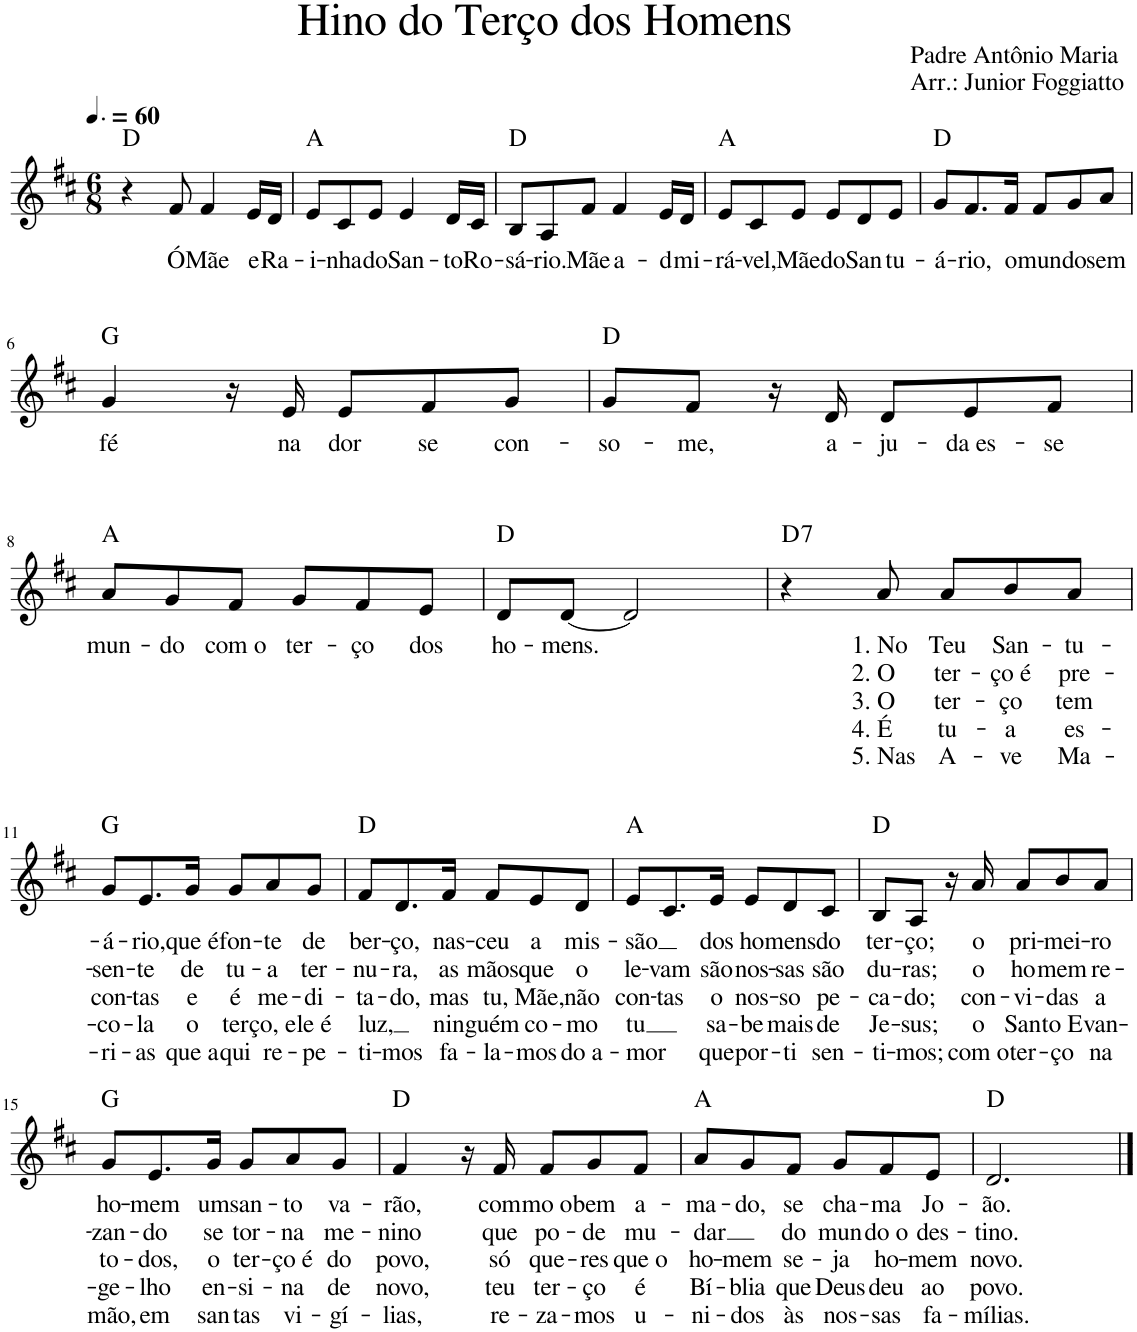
**kern	**text	**text	**text	**text	**text	**harte
*part1	*part1	*part1	*part1	*part1	*part1	*part1
*staff1	*staff1	*staff1	*staff1	*staff1	*staff1	*
*I"Voz	*	*	*	*	*	*
*I'Vo.	*	*	*	*	*	*
!!LO:PB:g=z
*clefG2	*	*	*	*	*	*
*k[f#c#]	*	*	*	*	*	*
*M6/8	*	*	*	*	*	*
*MM90	*	*	*	*	*	*
=1	=1	=1	=1	=1	=1	=1
!LO:TX:a:t=Hino do Terço dos Homens	!	!	!	!	!	!
!LO:TX:a:t=Padre Antônio Maria	!	!	!	!	!	!
!LO:TX:a:t=Arr.&colon; Junior Foggiatto	!	!	!	!	!	!
4r	.	.	.	.	.	D:maj
!	!LO:LY:b	!	!	!	!	!
8f#/	Ó	.	.	.	.	.
!	!LO:LY:b	!	!	!	!	!
4f#/	Mãe	.	.	.	.	.
!	!LO:LY:b	!	!	!	!	!
16e/LL	e	.	.	.	.	.
!	!LO:LY:b	!	!	!	!	!
16d/JJ	Ra-	.	.	.	.	.
=2	=2	=2	=2	=2	=2	=2
!	!LO:LY:b	!	!	!	!	!
8e/L	-i-	.	.	.	.	A:maj
!	!LO:LY:b	!	!	!	!	!
8c#/	-nha	.	.	.	.	.
!	!LO:LY:b	!	!	!	!	!
8e/J	do	.	.	.	.	.
!	!LO:LY:b	!	!	!	!	!
4e/	San-	.	.	.	.	.
!	!LO:LY:b	!	!	!	!	!
16d/LL	-to	.	.	.	.	.
!	!LO:LY:b	!	!	!	!	!
16c#/JJ	Ro-	.	.	.	.	.
=3	=3	=3	=3	=3	=3	=3
!	!LO:LY:b	!	!	!	!	!
8B/L	-sá-	.	.	.	.	D:maj
!	!LO:LY:b	!	!	!	!	!
8A/	-rio.	.	.	.	.	.
!	!LO:LY:b	!	!	!	!	!
8f#/J	Mãe	.	.	.	.	.
!	!LO:LY:b	!	!	!	!	!
4f#/	a-	.	.	.	.	.
!	!LO:LY:b	!	!	!	!	!
16e/LL	-d-	.	.	.	.	.
!	!LO:LY:b	!	!	!	!	!
16d/JJ	-mi-	.	.	.	.	.
=4	=4	=4	=4	=4	=4	=4
!	!LO:LY:b	!	!	!	!	!
8e/L	-rá-	.	.	.	.	A:maj
!	!LO:LY:b	!	!	!	!	!
8c#/	-vel,	.	.	.	.	.
!	!LO:LY:b	!	!	!	!	!
8e/J	Mãe	.	.	.	.	.
!	!LO:LY:b	!	!	!	!	!
8e/L	do	.	.	.	.	.
!	!LO:LY:b	!	!	!	!	!
8d/	San-	.	.	.	.	.
!	!LO:LY:b	!	!	!	!	!
8e/J	-tu-	.	.	.	.	.
=5	=5	=5	=5	=5	=5	=5
!	!LO:LY:b	!	!	!	!	!
8g/L	-á-	.	.	.	.	D:maj
!	!LO:LY:b	!	!	!	!	!
8.f#/	-rio,	.	.	.	.	.
!	!LO:LY:b	!	!	!	!	!
16f#/Jk	o	.	.	.	.	.
!	!LO:LY:b	!	!	!	!	!
8f#/L	mun-	.	.	.	.	.
!	!LO:LY:b	!	!	!	!	!
8g/	-do	.	.	.	.	.
!	!LO:LY:b	!	!	!	!	!
8a/J	sem	.	.	.	.	.
!!LO:LB:g=z
=6	=6	=6	=6	=6	=6	=6
!	!LO:LY:b	!	!	!	!	!
4g/	fé	.	.	.	.	G:maj
16r	.	.	.	.	.	.
!	!LO:LY:b	!	!	!	!	!
16e/	na	.	.	.	.	.
!	!LO:LY:b	!	!	!	!	!
8e/L	dor	.	.	.	.	.
!	!LO:LY:b	!	!	!	!	!
8f#/	se	.	.	.	.	.
!	!LO:LY:b	!	!	!	!	!
8g/J	con-	.	.	.	.	.
=7	=7	=7	=7	=7	=7	=7
!	!LO:LY:b	!	!	!	!	!
8g/L	-so-	.	.	.	.	D:maj
!	!LO:LY:b	!	!	!	!	!
8f#/J	-me,	.	.	.	.	.
16r	.	.	.	.	.	.
!	!LO:LY:b	!	!	!	!	!
16d/	a-	.	.	.	.	.
!	!LO:LY:b	!	!	!	!	!
8d/L	-ju-	.	.	.	.	.
!	!LO:LY:b	!	!	!	!	!
8e/	-da es-	.	.	.	.	.
!	!LO:LY:b	!	!	!	!	!
8f#/J	-se	.	.	.	.	.
!!LO:LB:g=z
=8	=8	=8	=8	=8	=8	=8
!	!LO:LY:b	!	!	!	!	!
8a/L	mun-	.	.	.	.	A:maj
!	!LO:LY:b	!	!	!	!	!
8g/	-do	.	.	.	.	.
!	!LO:LY:b	!	!	!	!	!
8f#/J	com o	.	.	.	.	.
!	!LO:LY:b	!	!	!	!	!
8g/L	ter-	.	.	.	.	.
!	!LO:LY:b	!	!	!	!	!
8f#/	-ço	.	.	.	.	.
!	!LO:LY:b	!	!	!	!	!
8e/J	dos	.	.	.	.	.
=9	=9	=9	=9	=9	=9	=9
!	!LO:LY:b	!	!	!	!	!
8d/L	ho-	.	.	.	.	D:maj
!	!LO:LY:b	!	!	!	!	!
[<8d/J	-mens.	.	.	.	.	.
2d/]	.	.	.	.	.	.
=10	=10	=10	=10	=10	=10	=10
!	!	!	!	!	!	!LO:H:kt=7
4r	.	.	.	.	.	D:7
!	!LO:LY:b	!LO:LY:b	!LO:LY:b	!LO:LY:b	!LO:LY:b	!
8a/	1. No	2. O	3. O	4. É	5. Nas	.
!	!LO:LY:b	!LO:LY:b	!LO:LY:b	!LO:LY:b	!LO:LY:b	!
8a/L	Teu	ter-	ter-	tu-	A-	.
!	!LO:LY:b	!LO:LY:b	!LO:LY:b	!LO:LY:b	!LO:LY:b	!
8b/	San-	-ço é	-ço	-a	-ve	.
!	!LO:LY:b	!LO:LY:b	!LO:LY:b	!LO:LY:b	!LO:LY:b	!
8a/J	-tu-	pre-	tem	es-	Ma-	.
!!LO:LB:g=z
=11	=11	=11	=11	=11	=11	=11
!	!LO:LY:b	!LO:LY:b	!LO:LY:b	!LO:LY:b	!LO:LY:b	!
8g/L	-á-	-sen-	con-	-co-	-ri-	G:maj
!	!LO:LY:b	!LO:LY:b	!LO:LY:b	!LO:LY:b	!LO:LY:b	!
8.e/	-rio,	-te	-tas	-la	-as	.
!	!LO:LY:b	!LO:LY:b	!LO:LY:b	!LO:LY:b	!LO:LY:b	!
16g/Jk	que é	de	e	o	que a-	.
!	!LO:LY:b	!LO:LY:b	!LO:LY:b	!LO:LY:b	!LO:LY:b	!
8g/L	fon-	tu-	é	ter-	-qui	.
!	!LO:LY:b	!LO:LY:b	!LO:LY:b	!LO:LY:b	!LO:LY:b	!
8a/	-te	-a	me-	-ço, e-	re-	.
!	!LO:LY:b	!LO:LY:b	!LO:LY:b	!LO:LY:b	!LO:LY:b	!
8g/J	de	ter-	-di-	-le é	-pe-	.
=12	=12	=12	=12	=12	=12	=12
!	!LO:LY:b	!LO:LY:b	!LO:LY:b	!LO:LY:b	!LO:LY:b	!
8f#/L	ber-	-nu-	-ta-	luz,	-ti-	D:maj
!	!LO:LY:b	!LO:LY:b	!LO:LY:b	!	!LO:LY:b	!
8.d/	-ço,	-ra,	-do,	.	-mos	.
!	!LO:LY:b	!LO:LY:b	!LO:LY:b	!LO:LY:b	!LO:LY:b	!
16f#/Jk	nas-	as	mas	nin-	fa-	.
!	!LO:LY:b	!LO:LY:b	!LO:LY:b	!LO:LY:b	!LO:LY:b	!
8f#/L	-ceu	mãos	tu,	-guém	-la-	.
!	!LO:LY:b	!LO:LY:b	!LO:LY:b	!LO:LY:b	!LO:LY:b	!
8e/	a	que	Mãe,	co-	-mos	.
!	!LO:LY:b	!LO:LY:b	!LO:LY:b	!LO:LY:b	!LO:LY:b	!
8d/J	mis-	o	não	-mo	do a-	.
=13	=13	=13	=13	=13	=13	=13
!	!LO:LY:b	!LO:LY:b	!LO:LY:b	!LO:LY:b	!LO:LY:b	!
8e/L	-são	le-	con-	tu	-mor	A:maj
!	!	!LO:LY:b	!LO:LY:b	!	!	!
8.c#/	.	-vam	-tas	.	.	.
!	!LO:LY:b	!LO:LY:b	!LO:LY:b	!LO:LY:b	!LO:LY:b	!
16e/Jk	dos	são	o	sa-	que	.
!	!LO:LY:b	!LO:LY:b	!LO:LY:b	!LO:LY:b	!LO:LY:b	!
8e/L	ho-	nos-	nos-	-be	por-	.
!	!LO:LY:b	!LO:LY:b	!LO:LY:b	!LO:LY:b	!LO:LY:b	!
8d/	-mens	-sas	-so	mais	-ti	.
!	!LO:LY:b	!LO:LY:b	!LO:LY:b	!LO:LY:b	!LO:LY:b	!
8c#/J	do	são	pe-	de	sen-	.
=14	=14	=14	=14	=14	=14	=14
!	!LO:LY:b	!LO:LY:b	!LO:LY:b	!LO:LY:b	!LO:LY:b	!
8B/L	ter-	du-	-ca-	Je-	-ti-	D:maj
!	!LO:LY:b	!LO:LY:b	!LO:LY:b	!LO:LY:b	!LO:LY:b	!
8A/J	-ço;	-ras;	-do;	-sus;	-mos;	.
16r	.	.	.	.	.	.
!	!LO:LY:b	!LO:LY:b	!LO:LY:b	!LO:LY:b	!LO:LY:b	!
16a/	o	o	con-	o	com o	.
!	!LO:LY:b	!LO:LY:b	!LO:LY:b	!LO:LY:b	!LO:LY:b	!
8a/L	pri-	ho-	-vi-	San-	ter-	.
!	!LO:LY:b	!LO:LY:b	!LO:LY:b	!LO:LY:b	!LO:LY:b	!
8b/	-mei-	-mem	-das	-to E-	-ço	.
!	!LO:LY:b	!LO:LY:b	!LO:LY:b	!LO:LY:b	!LO:LY:b	!
8a/J	-ro	re-	a	-van-	na	.
!!LO:LB:g=z
=15	=15	=15	=15	=15	=15	=15
!	!LO:LY:b	!LO:LY:b	!LO:LY:b	!LO:LY:b	!LO:LY:b	!
8g/L	ho-	-zan-	to-	-ge-	mão,	G:maj
!	!LO:LY:b	!LO:LY:b	!LO:LY:b	!LO:LY:b	!LO:LY:b	!
8.e/	-mem	-do	-dos,	-lho	em	.
!	!LO:LY:b	!LO:LY:b	!LO:LY:b	!LO:LY:b	!LO:LY:b	!
16g/Jk	um	se	o	en-	san-	.
!	!LO:LY:b	!LO:LY:b	!LO:LY:b	!LO:LY:b	!LO:LY:b	!
8g/L	san-	tor-	ter-	-si-	-tas	.
!	!LO:LY:b	!LO:LY:b	!LO:LY:b	!LO:LY:b	!LO:LY:b	!
8a/	-to	-na	-ço é	-na	vi-	.
!	!LO:LY:b	!LO:LY:b	!LO:LY:b	!LO:LY:b	!LO:LY:b	!
8g/J	va-	me-	do	de	-gí-	.
=16	=16	=16	=16	=16	=16	=16
!	!LO:LY:b	!LO:LY:b	!LO:LY:b	!LO:LY:b	!LO:LY:b	!
4f#/	-rão,	-nino	povo,	novo,	-lias,	D:maj
16r	.	.	.	.	.	.
!	!LO:LY:b	!LO:LY:b	!LO:LY:b	!LO:LY:b	!LO:LY:b	!
16f#/	com-	que	só	teu	re-	.
!	!LO:LY:b	!LO:LY:b	!LO:LY:b	!LO:LY:b	!LO:LY:b	!
8f#/L	-mo o	po-	que-	ter-	-za-	.
!	!LO:LY:b	!LO:LY:b	!LO:LY:b	!LO:LY:b	!LO:LY:b	!
8g/	bem	-de	-res	-ço	-mos	.
!	!LO:LY:b	!LO:LY:b	!LO:LY:b	!LO:LY:b	!LO:LY:b	!
8f#/J	a-	mu-	que o	é	u-	.
=17	=17	=17	=17	=17	=17	=17
!	!LO:LY:b	!LO:LY:b	!LO:LY:b	!LO:LY:b	!LO:LY:b	!
8a/L	-ma-	-dar	ho-	Bí-	-ni-	A:maj
!	!LO:LY:b	!	!LO:LY:b	!LO:LY:b	!LO:LY:b	!
8g/	-do,	.	-mem	-blia	-dos	.
!	!LO:LY:b	!LO:LY:b	!LO:LY:b	!LO:LY:b	!LO:LY:b	!
8f#/J	se	do	se-	que	às	.
!	!LO:LY:b	!LO:LY:b	!LO:LY:b	!LO:LY:b	!LO:LY:b	!
8g/L	cha-	mun-	-ja	Deus	nos-	.
!	!LO:LY:b	!LO:LY:b	!LO:LY:b	!LO:LY:b	!LO:LY:b	!
8f#/	-ma	-do o	ho-	deu	-sas	.
!	!LO:LY:b	!LO:LY:b	!LO:LY:b	!LO:LY:b	!LO:LY:b	!
8e/J	Jo-	des-	-mem	ao	fa-	.
=18	=18	=18	=18	=18	=18	=18
!	!LO:LY:b	!LO:LY:b	!LO:LY:b	!LO:LY:b	!LO:LY:b	!
2.d/	-ão.	-tino.	novo.	povo.	-mílias.	D:maj
==	==	==	==	==	==	==
*-	*-	*-	*-	*-	*-	*-
